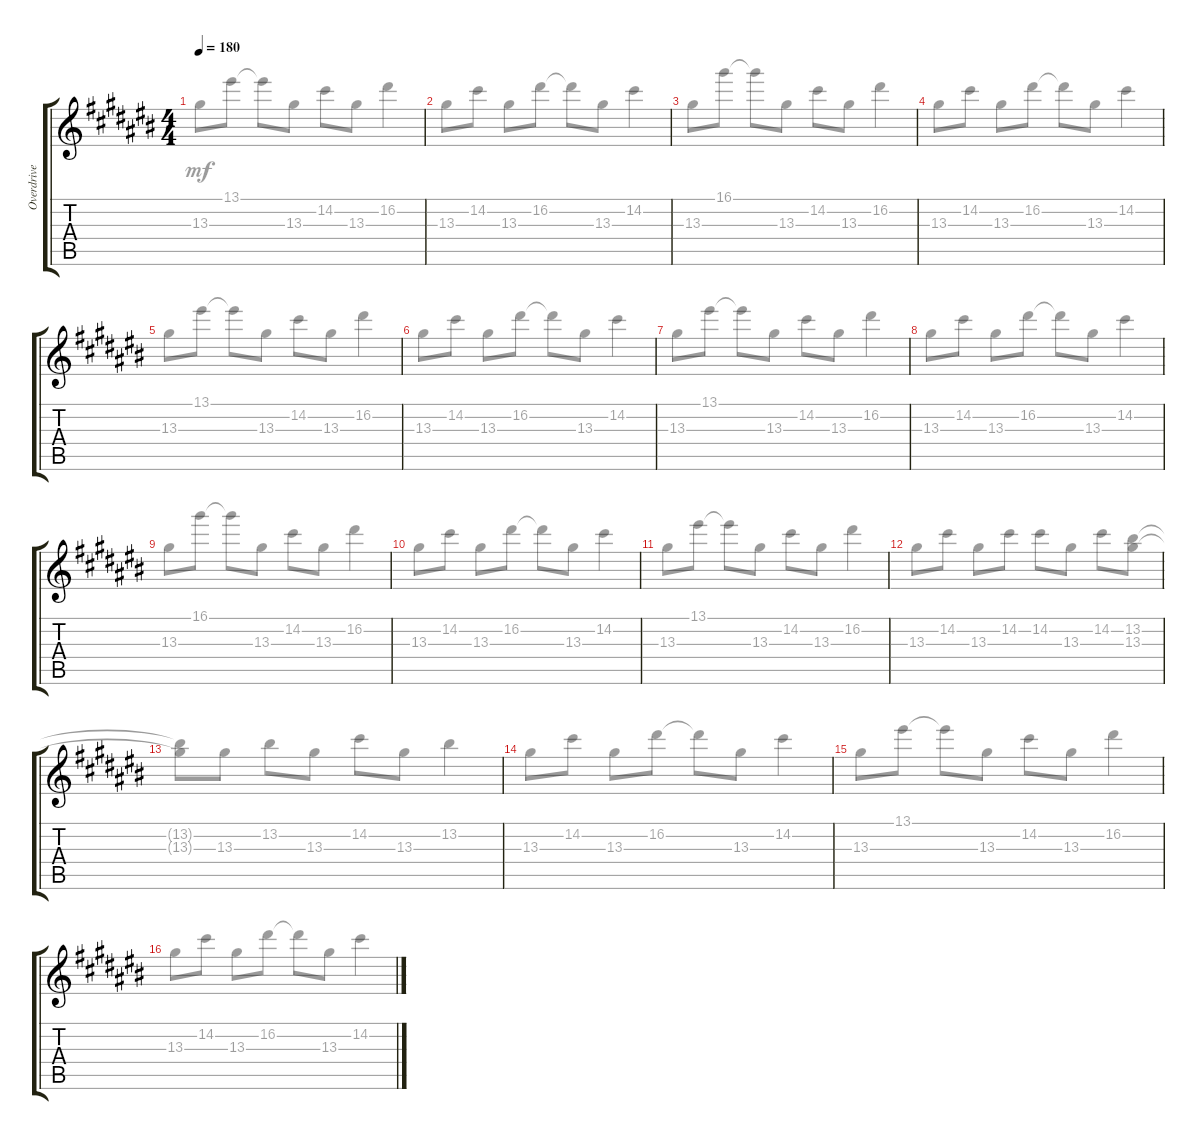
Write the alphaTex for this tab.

\track ("Overdrive Guitar" "Overdrive ") {instrument distortionguitar}
\staff {score tabs}
\tuning (E4 B3 G3 D3 A2 E2) {hide}
\voice
\ts (4 4)
\tempo 180
\clef g2
\ks c#
|
|
|
|
|
|
|
|
|
|
|
|
|
|
|
\voice
\clef g2
\ks c#
13.3.8{dy mf} 13.1.8 13.1{t}.8 13.3.8 14.2.8 13.3.8 16.2.4 |
13.3.8 14.2.8 13.3.8 16.2.8 16.2{t}.8 13.3.8 14.2.4 |
13.3.8 16.1.8 16.1{t}.8 13.3.8 14.2.8 13.3.8 16.2.4 |
13.3.8 14.2.8 13.3.8 16.2.8 16.2{t}.8 13.3.8 14.2.4 |
13.3.8 13.1.8 13.1{t}.8 13.3.8 14.2.8 13.3.8 16.2.4 |
13.3.8 14.2.8 13.3.8 16.2.8 16.2{t}.8 13.3.8 14.2.4 |
13.3.8 13.1.8 13.1{t}.8 13.3.8 14.2.8 13.3.8 16.2.4 |
13.3.8 14.2.8 13.3.8 16.2.8 16.2{t}.8 13.3.8 14.2.4 |
13.3.8 16.1.8 16.1{t}.8 13.3.8 14.2.8 13.3.8 16.2.4 |
13.3.8 14.2.8 13.3.8 16.2.8 16.2{t}.8 13.3.8 14.2.4 |
13.3.8 13.1.8 13.1{t}.8 13.3.8 14.2.8 13.3.8 16.2.4 |
13.3.8 14.2.8 13.3.8 14.2.8 14.2.8 13.3.8 14.2.8 (13.2 13.3).8 |
(13.2{t} 13.3{t}).8 13.3.8 13.2.8 13.3.8 14.2.8 13.3.8 13.2.4 |
13.3.8 14.2.8 13.3.8 16.2.8 16.2{t}.8 13.3.8 14.2.4 |
13.3.8 13.1.8 13.1{t}.8 13.3.8 14.2.8 13.3.8 16.2.4 |
13.3.8 14.2.8 13.3.8 16.2.8 16.2{t}.8 13.3.8 14.2.4
